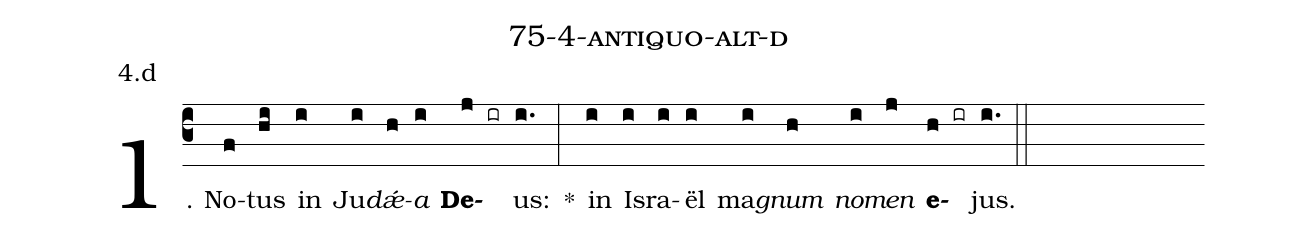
name: 75-4-antiquo-alt-d;
annotation: 4.d;
%%
(c3)1. No(f)tus(hi) in(i) Ju(i)<i>dǽ</i>(h)<i>a</i>(i) <b>De</b>(j ir)us:(i.) *(:) in(i) Is(i)ra(i)ël(i) ma(i)<i>gnum</i>(h) <i>no</i>(i)<i>men</i>(j) <b>e</b>(h ir)jus.(i.) (::)
